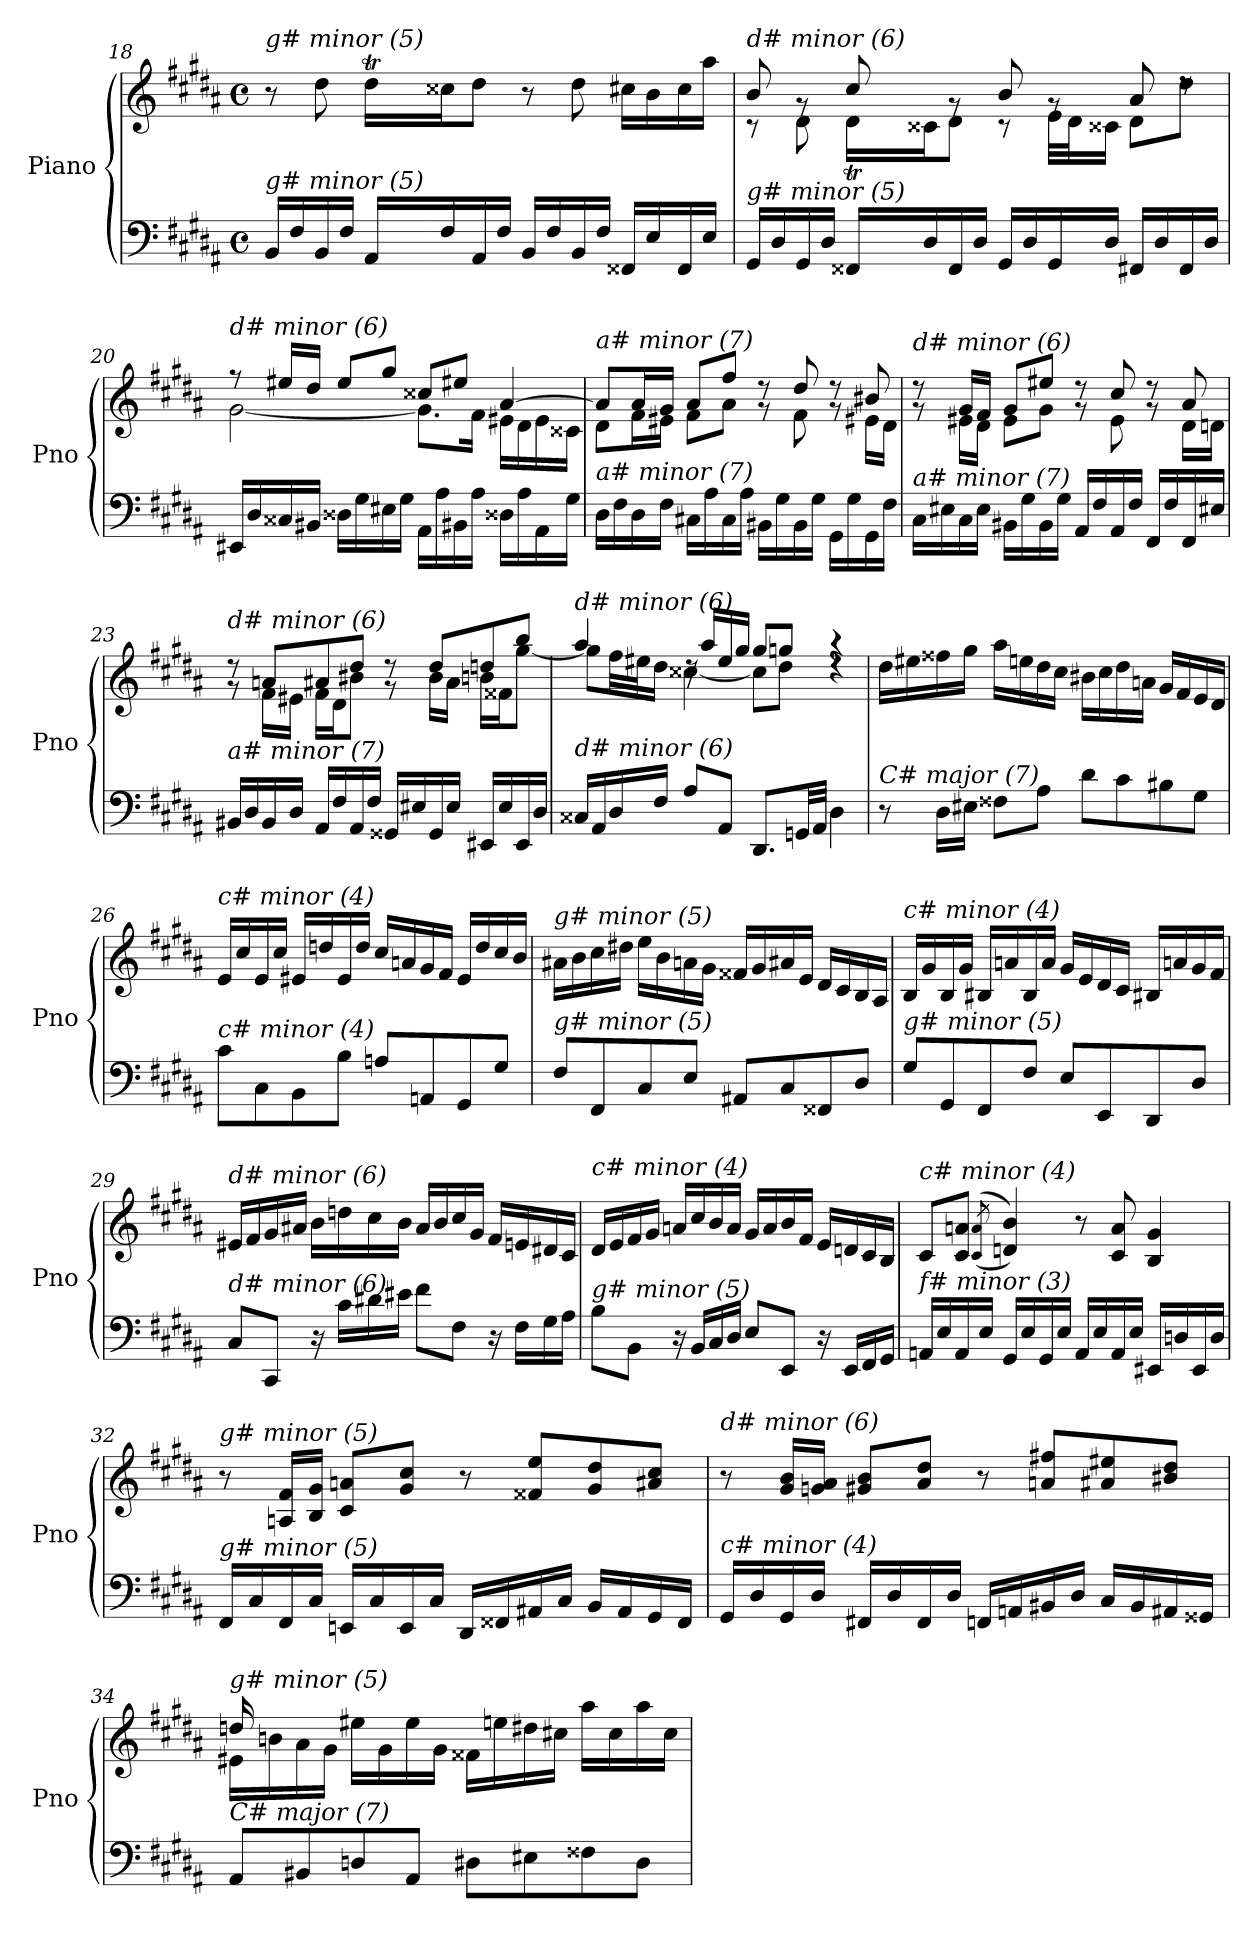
**kern	**kern
*part1	*part1
*staff2	*staff1
*I"Piano	*
*I'Pno	*
*clefF4	*clefG2
*k[f#c#g#d#a#]	*k[f#c#g#d#a#]
*M4/4	*M4/4
*met(c)	*met(c)
=18	=18
*^	*^
!	!	!LO:TX:i:t=g# minor (5)	!
!LO:TX:i:t=g# minor (5)	!	!	!
4ryy	16BB/LL	8r	4ryy
.	16F#/	.	.
.	16BB/	8dd#\	.
.	16F#/JJ	.	.
16.ryy	16AA#/LL	16dd#t\LL	64dd#!yy
.	.	.	64ee!yy
.	.	.	16dd#!yy
.	16F#/	16cc##Xi\J	.
2ryy	.	.	2ryy
.	16AA#/	8dd#\J	.
.	16F#/JJ	.	.
.	16BB/LL	8r	.
.	16F#/	.	.
.	16BB/	8dd#\	.
.	16F#/JJ	.	.
.	16FF##X/LL	16cc#X\LL	.
.	16E/	16b\	.
8ryy	.	.	8ryy
.	16FF##/	16cc#\	.
.	16E/JJ	16aa#\JJ	.
32ryy	.	.	32ryy
!!LO:LB:g=z
=19	=19	=19	=19
*	*	*	*^
!	!	!LO:TX:i:t=d# minor (6)	!	!
!LO:TX:i:t=g# minor (5)	!	!	!	!
4ryy	16GG#/LL	8b/	8r	4ryy
.	16D#/	.	.	.
.	16GG#/	8rg	8d#\	.
.	16D#/JJ	.	.	.
16ryy	16FF##X/LL	8cc#/	16d#t\LL	64d#!yy
.	.	.	.	64e!yy
.	.	.	.	32d#!yy
2ryy	16D#/	.	16c##X\J	2ryy
.	16FF##/	8rg	8d#\J	.
.	16D#/JJ	.	.	.
.	16GG#/LL	8b/	8r	.
.	16D#/	.	.	.
.	16GG#/	8rg	32e\LLL	.
.	.	.	32d#\J	.
.	16D#/JJ	.	16c##X\JJ	.
.	16FF#X/LL	8a#/	8d#\L	.
8.ryy	16D#/	.	.	8.ryy
.	16FF#/	8rdd	8dd#\J	.
.	16D#/JJ	.	.	.
*	*	*	*v	*v
=20	=20	=20	=20
!	!	!LO:TX:i:t=d# minor (6)	!
!LO:TX:i:t=a# minor (7)	!	!	!
*v	*v	*	*
16EE#X/LL	8r	[2g#\
16D#/	.	.
16C##Xi/	16ee#X/LL	.
16BB#X/JJ	16dd#/JJ	.
16D##j\LL	8ee#/L	.
16G#\	.	.
16E#X\	8gg#/J	.
16G#\JJ	.	.
16AA#\LL	8cc##X/L	8.g#\L]
16A#\	.	.
16BB#X\	8ee#X/J	.
16A#\JJ	.	16f#\Jk
16D##Xj\LL	[4a#/	16e#X\LL
16A#\	.	16d#\
16AA#\	.	16e#\
16G#\JJ	.	16c##X\JJ
=21	=21	=21
!	!LO:TX:i:t=a# minor (7)	!
!LO:TX:i:t=a# minor (7)	!	!
16D#\LL	8a#/L]	8d#\L
16F#\	.	.
16D#\	16a#/L	16f#\L
16F#\JJ	16g#/JJ	16e#X\JJ
16C#X\LL	8a#/L	8f#\L
16A#\	.	.
16C#\	8ff#/J	8a#\J
16A#\JJ	.	.
16BB#X\LL	8rg	8rdd
16G#\	.	.
16BB#\	8dd#/	8f#\
16G#\JJ	.	.
16GG#\LL	8rg	8rdd
16G#\	.	.
16GG#\	8b#X/	16e#X\LL
16F#\JJ	.	16d#\JJ
!!LO:LB:g=z	!!
=22	=22	=22
!	!LO:TX:i:t=d# minor (6)	!
!LO:TX:i:t=a# minor (7)	!	!
16C#\LL	8rg	8rdd
16E#X\	.	.
16C#\	16g#/LL	16e#X\LL
16E#\JJ	16f#/JJ	16d#\JJ
16BB#X\LL	8g#/L	8e#\L
16G#\	.	.
16BB#\	8ee#X/J	8g#\J
16G#\JJ	.	.
16AA#/LL	8rg	8rdd
16F#/	.	.
16AA#/	8cc#/	8e#\
16F#/JJ	.	.
16FF#/LL	8rg	8rdd
16F#/	.	.
16FF#/	8a#/	16d#\LL
16E#X/JJ	.	16dnj\JJ
=23	=23	=23
!	!LO:TX:i:t=d# minor (6)	!
!LO:TX:i:t=a# minor (7)	!	!
16BB#X/LL	8rg	8rdd
16D#/	.	.
16BB#/	8anj/L	16f#\LL
16D#/JJ	.	16e#X\JJ
16AA#/LL	8a#/	16f#\LL
16F#/	.	16d#\J
16AA#/	8dd#/J	8b#X\J
16F#/JJ	.	.
16GG##X/LL	8rg	8rdd
16E#X/	.	.
16GG##/	8dd#/L	16b#\LL
16E#/JJ	.	16a#\JJ
16EE#X/LL	8ddnj/	16bn\LL
16E#/	.	16f##Xj\J
16EE#/	8bb/J	[8gg#\J
16D#/JJ	.	.
=24	=24	=24
!	!LO:TX:i:t=d# minor (6)	!
!LO:TX:i:t=d# minor (6)	!	!
16C##X/LL	4aa#/	8gg#\L]
16AA#/	.	.
16D#/	.	32ff#\LL
.	.	32ee#X\J
16F#/JJ	.	16dd#\JJ
8A#/L	16rdd	[4cc##X\
.	16aa#/LL	.
8AA#/J	16ee#/	.
.	16gg#/JJ	.
8.DD#/L	8gg#/L	8cc##\L]
.	8ggnj/J	8dd#\J
32GGnj/LL	.	.
32AA#/JJJ	.	.
4D#\	4r	4rdd
!!LO:LB:g=z
=25	=25	=25
!	!LO:TX:i:t=c# minor (4)	!
!LO:TX:i:t=C# major (7)	!	!
*	*v	*v
8r	16dd#\LL
.	16ee#X\
16D#\LL	16ff##Xi\
16E#X\JJ	16gg#\JJ
8F##X\L	16aa#\LL
.	16een\
8A#\J	16dd#\
.	16cc#\JJ
8d#\L	16b#X\LL
.	16cc#\
8c#\	16dd#\
.	16an\JJ
8B#X\	16g#/LL
.	16f#/
8G#\J	16e/
.	16d#/JJ
=26	=26
!	!LO:TX:i:t=c# minor (4)
!LO:TX:i:t=c# minor (4)	!
8c#\L	16e/LL
.	16cc#/
8C#\	16e/
.	16cc#/JJ
8BB\	16e#X/LL
.	16ddn/
8B\J	16e#/
.	16dd/JJ
8An/L	16cc#/LL
.	16an/
8AAn/	16g#/
.	16f#/JJ
8GG#/	16e#/LL
.	16dd/
8G#/J	16cc#/
.	16b/JJ
=27	=27
!	!LO:TX:i:t=g# minor (5)
!LO:TX:i:t=g# minor (5)	!
8F#/L	16a#X\LL
.	16b\
8FF#/	16cc#\
.	16dd#X\JJ
8C#/	16ee\LL
.	16b\
8E/J	16an\
.	16g#\JJ
8AA#X/L	16f##X/LL
.	16g#/
8C#/	16a#X/
.	16e/JJ
8FF##X/	16d#/LL
.	16c#/
8D#/J	16B/
.	16A#/JJ
!!LO:LB:g=z
=28	=28
!	!LO:TX:i:t=c# minor (4)
!LO:TX:i:t=g# minor (5)	!
8G#/L	16B/LL
.	16g#/
8GG#/	16B/
.	16g#/JJ
8FF#/	16B#X/LL
.	16an/
8F#/J	16B#/
.	16a/JJ
8E/L	16g#/LL
.	16e/
8EE/	16d#/
.	16c#/JJ
8DD#/	16B#X/LL
.	16an/
8D#/J	16g#/
.	16f#/JJ
=29	=29
!	!LO:TX:i:t=d# minor (6)
!LO:TX:i:t=d# minor (6)	!
8C#/L	16e#X/LL
.	16f#/
8CC#/J	16g#/
.	16a#X/JJ
16r	16b\LL
16c#\LL	16ddn\
16d#X\	16cc#\
16e#X\JJ	16b\JJ
8f#\L	16a#/LL
.	16b/
8F#\J	16cc#/
.	16g#/JJ
16r	16f#/LL
16F#\LL	16en/
16G#\	16d#X/
16A#\JJ	16c#/JJ
=30	=30
!	!LO:TX:i:t=c# minor (4)
!LO:TX:i:t=g# minor (5)	!
8B\L	16d#/LL
.	16e/
8BB\J	16f#/
.	16g#/JJ
16r	16an/LL
16BB/LL	16cc#/
16C#/	16b/
16D#/JJ	16a/JJ
8E/L	16g#/LL
.	16a/
8EE/J	16b/
.	16f#/JJ
16r	16e/LL
16EE/LL	16dn/
16FF#/	16c#/
16GG#/JJ	16B/JJ
!!LO:LB:g=z
=31	=31
!	!LO:TX:i:t=c# minor (4)
!LO:TX:i:t=f# minor (3)	!
16AAn/LL	8c#/L
16E/	.
16AA/	8c#/ 8an/J
16E/JJ	.
.	((>8qc#/ 8qa/
16GG#/LL	4dn/ 4b/))
16E/	.
16GG#/	.
16E/JJ	.
16AA/LL	8r
16E/	.
16AA/	8c#/ 8a/
16E/JJ	.
16EE#X/LL	4B/ 4g#/
16Dn/	.
16EE#/	.
16D/JJ	.
=32	=32
!	!LO:TX:i:t=g# minor (5)
!LO:TX:i:t=g# minor (5)	!
16FF#/LL	8r
16C#/	.
16FF#/	16An/ 16f#/LL
16C#/JJ	16B/ 16g#/JJ
16EEn/LL	8c#/ 8an/L
16C#/	.
16EE/	8g#/ 8cc#/J
16C#/JJ	.
16DD#/LL	8r
16FF##X/	.
16AA#X/	8f##X/ 8ee/L
16C#/JJ	.
16BB/LL	8g#/ 8dd#/
16AA#/	.
16GG#/	8a#X/ 8cc#/J
16FF##/JJ	.
=33	=33
!	!LO:TX:i:t=d# minor (6)
!LO:TX:i:t=c# minor (4)	!
16GG#/LL	8r
16D#/	.
16GG#/	16g#/ 16b/LL
16D#/JJ	16gnj/ 16a#/JJ
16FF#X/LL	8g#/ 8b/L
16D#/	.
16FF#/	8a#/ 8dd#/J
16D#/JJ	.
16FFnj/LL	8r
16AAnj/	.
16BB#X/	8anj/ 8ff#X/L
16D#/JJ	.
16C#/LL	8a#/ 8ee#X/
16BB#/	.
16AA#/	8b#X/ 8dd#/J
16GG##i/JJ	.
!!LO:PB:g=z
=34	=34
*^	*^
!	!	!LO:TX:i:t=g# minor (5)	!
!LO:TX:i:t=C# major (7)	!	!	!
16ryy	8AA#/L	16e#X\LL	16ddnj/
2...ryy	.	16bn\	2...ryy
.	8BB#X/	16a#\	.
.	.	16g#\JJ	.
.	8Dnj/	16ee#X\LL	.
.	.	16g#\	.
.	8AA#/J	16ee#\	.
.	.	16g#\JJ	.
.	8D#\L	16f##X\LL	.
.	.	16een\	.
.	8E#X\	16dd#\	.
.	.	16cc#X\JJ	.
.	8F##X\	16aa#\LL	.
.	.	16cc#\	.
.	8D#\J	16aa#\	.
.	.	16cc#\JJ	.
*v	*v	*	*
*	*v	*v
=	=
*-	*-
